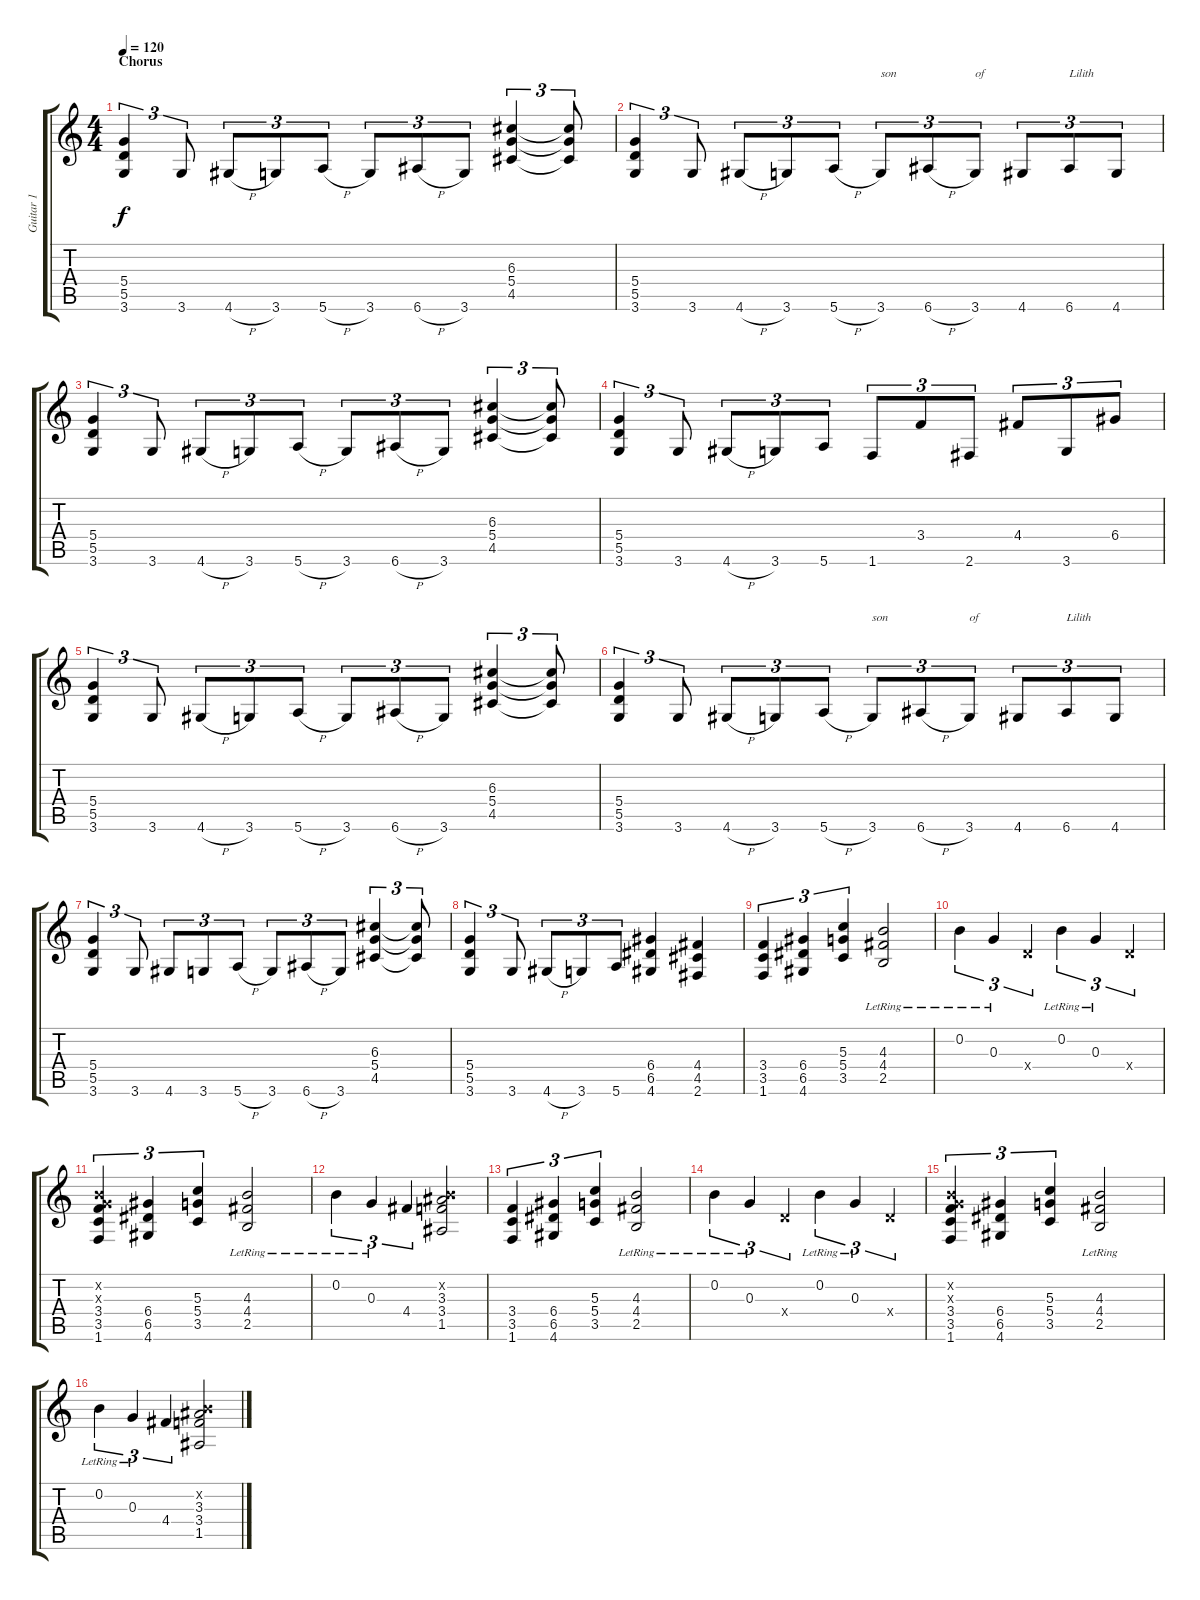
\track ("Guitar 1" "Guitar 1") {instrument overdrivenguitar}
\staff {score tabs}
\tuning (E4 B3 G3 D3 A2 E2) {hide}
\ts (4 4)
\section ("" "Chorus")
\tempo 120
\clef g2
\ks c
(5.4 5.5 3.6).4{tu (3 2) dy f} 3.6.8{tu (3 2)} 4.6{h}.8{tu (3 2)} 3.6.8{tu (3 2)} 5.6{h}.8{tu (3 2)} 3.6.8{tu (3 2)} 6.6{h}.8{tu (3 2)} 3.6.8{tu (3 2)} (6.3 5.4 4.5).4{tu (3 2)} (6.3{t} 5.4{t} 4.5{t}).8{tu (3 2)} |
(5.4 5.5 3.6).4{tu (3 2)} 3.6.8{tu (3 2)} 4.6{h}.8{tu (3 2)} 3.6.8{tu (3 2)} 5.6{h}.8{tu (3 2)} 3.6.8{tu (3 2) txt "son"} 6.6{h}.8{tu (3 2)} 3.6.8{tu (3 2) txt "of"} 4.6.8{tu (3 2)} 6.6.8{tu (3 2) txt "Lilith"} 4.6.8{tu (3 2)} |
(5.4 5.5 3.6).4{tu (3 2)} 3.6.8{tu (3 2)} 4.6{h}.8{tu (3 2)} 3.6.8{tu (3 2)} 5.6{h}.8{tu (3 2)} 3.6.8{tu (3 2)} 6.6{h}.8{tu (3 2)} 3.6.8{tu (3 2)} (6.3 5.4 4.5).4{tu (3 2)} (6.3{t} 5.4{t} 4.5{t}).8{tu (3 2)} |
(5.4 5.5 3.6).4{tu (3 2)} 3.6.8{tu (3 2)} 4.6{h}.8{tu (3 2)} 3.6.8{tu (3 2)} 5.6.8{tu (3 2)} 1.6.8{tu (3 2)} 3.4.8{tu (3 2)} 2.6.8{tu (3 2)} 4.4.8{tu (3 2)} 3.6.8{tu (3 2)} 6.4.8{tu (3 2)} |
(5.4 5.5 3.6).4{tu (3 2)} 3.6.8{tu (3 2)} 4.6{h}.8{tu (3 2)} 3.6.8{tu (3 2)} 5.6{h}.8{tu (3 2)} 3.6.8{tu (3 2)} 6.6{h}.8{tu (3 2)} 3.6.8{tu (3 2)} (6.3 5.4 4.5).4{tu (3 2)} (6.3{t} 5.4{t} 4.5{t}).8{tu (3 2)} |
(5.4 5.5 3.6).4{tu (3 2)} 3.6.8{tu (3 2)} 4.6{h}.8{tu (3 2)} 3.6.8{tu (3 2)} 5.6{h}.8{tu (3 2)} 3.6.8{tu (3 2) txt "son"} 6.6{h}.8{tu (3 2)} 3.6.8{tu (3 2) txt "of"} 4.6.8{tu (3 2)} 6.6.8{tu (3 2) txt "Lilith"} 4.6.8{tu (3 2)} |
(5.4 5.5 3.6).4{tu (3 2)} 3.6.8{tu (3 2)} 4.6.8{tu (3 2)} 3.6.8{tu (3 2)} 5.6{h}.8{tu (3 2)} 3.6.8{tu (3 2)} 6.6{h}.8{tu (3 2)} 3.6.8{tu (3 2)} (6.3 5.4 4.5).4{tu (3 2)} (6.3{t} 5.4{t} 4.5{t}).8{tu (3 2)} |
(5.4 5.5 3.6).4{tu (3 2)} 3.6.8{tu (3 2)} 4.6{h}.8{tu (3 2)} 3.6.8{tu (3 2)} 5.6.8{tu (3 2)} (6.4 6.5 4.6).4 (4.4 4.5 2.6).4 |
(3.4 3.5 1.6).4{tu (3 2)} (6.4 6.5 4.6).4{tu (3 2)} (5.3 5.4 3.5).4{tu (3 2)} (4.3 4.4{lr} 2.5{lr}).2 |
0.2{lr}.4{tu (3 2)} 0.3{lr}.4{tu (3 2)} 0.4{x}.4{tu (3 2)} 0.2{lr}.4{tu (3 2)} 0.3{lr}.4{tu (3 2)} 0.4{x}.4{tu (3 2)} |
(0.2{x} 0.3{x} 3.4 3.5 1.6).4{tu (3 2)} (6.4 6.5 4.6).4{tu (3 2)} (5.3 5.4 3.5).4{tu (3 2)} (4.3 4.4{lr} 2.5{lr}).2 |
0.2{lr}.4{tu (3 2)} 0.3{lr}.4{tu (3 2)} 4.4.4{tu (3 2)} (0.2{x} 3.3 3.4 1.5).2 |
(3.4 3.5 1.6).4{tu (3 2)} (6.4 6.5 4.6).4{tu (3 2)} (5.3 5.4 3.5).4{tu (3 2)} (4.3 4.4{lr} 2.5{lr}).2 |
0.2{lr}.4{tu (3 2)} 0.3{lr}.4{tu (3 2)} 0.4{x}.4{tu (3 2)} 0.2{lr}.4{tu (3 2)} 0.3{lr}.4{tu (3 2)} 0.4{x}.4{tu (3 2)} |
(0.2{x} 0.3{x} 3.4 3.5 1.6).4{tu (3 2)} (6.4 6.5 4.6).4{tu (3 2)} (5.3 5.4 3.5).4{tu (3 2)} (4.3 4.4{lr} 2.5{lr}).2 |
0.2{lr}.4{tu (3 2)} 0.3{lr}.4{tu (3 2)} 4.4.4{tu (3 2)} (0.2{x} 3.3 3.4 1.5).2
